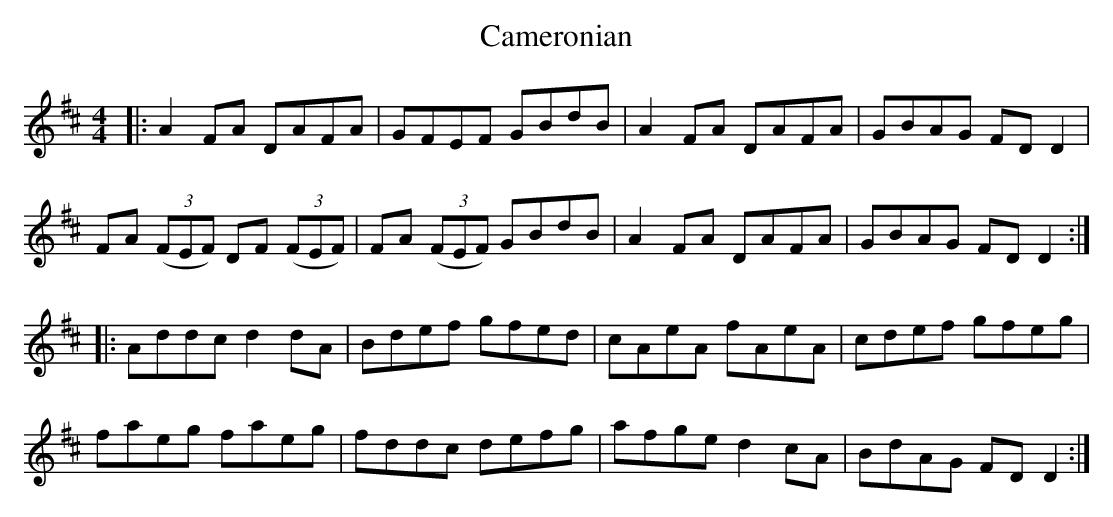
X:1
T:Cameronian
M:4/4
L:1/8
K:D
|:A2FA DAFA|GFEF GBdB|A2FA DAFA|GBAG FDD2|
FA ((3FEF) DF ((3FEF)|FA ((3FEF) GBdB|A2FA DAFA|GBAG FDD2:|
|:Addc d2dA|Bdef gfed|cAeA fAeA|cdef gfeg|
faeg faeg|fddc defg|afge d2cA|BdAG FDD2:|
